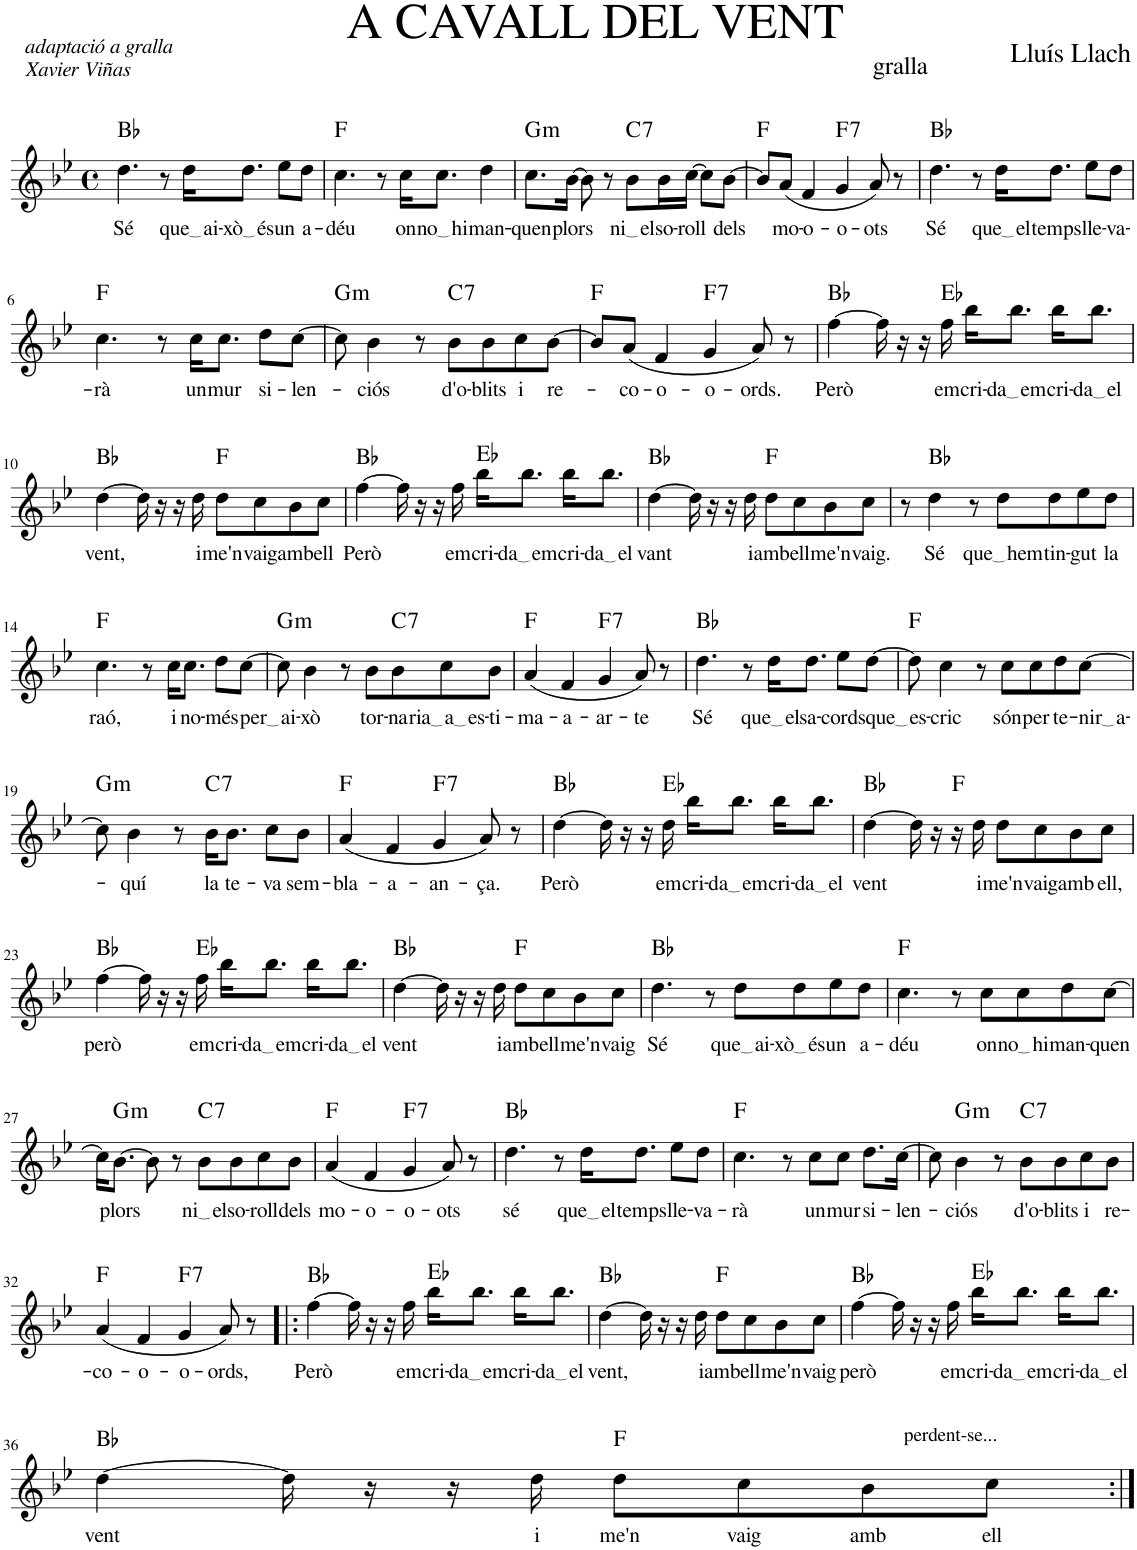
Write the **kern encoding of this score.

**kern	**text	**harte
*part1	*part1	*part1
*staff1	*staff1	*
*I"Oboè	*	*
*I'Ob.	*	*
*clefG2	*	*
*k[b-e-]	*	*
*M4/4	*	*
*met(c)	*	*
=1	=1	=1
!	!LO:LY:b	!
4.dd\	Sé	Bb:maj
8r	.	.
!	!LO:LY:b	!
16dd\KL	que ai	.
!	!LO:LY:b	!
8.dd\J	xò és	.
!	!LO:LY:b	!
8ee-\L	un	.
!	!LO:LY:b	!
8dd\J	a-	.
=2	=2	=2
!	!LO:LY:b	!
4.cc\	-déu	F:maj
8r	.	.
!	!LO:LY:b	!
16cc\KL	on	.
!	!LO:LY:b	!
8.cc\J	no hi	.
!	!LO:LY:b	!
4dd\	man-	.
=3	=3	=3
!	!LO:LY:b	!LO:H:kt=m
8.cc\L	-quen	G:min
!	!LO:LY:b	!
[16b-\Jk	plors	.
8b-\]	.	.
8r	.	.
!	!LO:LY:b	!LO:H:kt=7
8b-\L	ni el	C:7
!	!LO:LY:b	!
16b-\L	so-	.
!	!LO:LY:b	!
[16cc\JJ	-roll	.
8cc\L]	.	.
!	!LO:LY:b	!
[8b-\J	dels	.
=4	=4	=4
8b-/L]	.	F:maj
!	!LO:LY:b	!
(8a/J	mo-	.
!	!LO:LY:b	!
4f/	-o-	.
!	!LO:LY:b	!LO:H:kt=7
4g/	-o-	F:7
!	!LO:LY:b	!
8a/)	-ots	.
8r	.	.
=5	=5	=5
!	!LO:LY:b	!
4.dd\	Sé	Bb:maj
8r	.	.
!	!LO:LY:b	!
16dd\KL	que el	.
!	!LO:LY:b	!
8.dd\J	temps	.
!	!LO:LY:b	!
8ee-\L	lle-	.
!	!LO:LY:b	!
8dd\J	-va-	.
!!LO:LB:g=z
=6	=6	=6
!	!LO:LY:b	!
4.cc\	-rà	F:maj
8r	.	.
!	!LO:LY:b	!
16cc\KL	un	.
!	!LO:LY:b	!
8.cc\J	mur	.
!	!LO:LY:b	!
8dd\L	si-	.
!	!LO:LY:b	!
[8cc\J	-len-	.
=7	=7	=7
!	!	!LO:H:kt=m
8cc\]	.	G:min
!	!LO:LY:b	!
4b-\	-ciós	.
8r	.	.
!	!LO:LY:b	!LO:H:kt=7
8b-\L	d'o-	C:7
!	!LO:LY:b	!
8b-\	-blits	.
!	!LO:LY:b	!
8cc\	i	.
!	!LO:LY:b	!
[8b-\J	re-	.
=8	=8	=8
8b-/L]	.	F:maj
!	!LO:LY:b	!
(8a/J	-co-	.
!	!LO:LY:b	!
4f/	-o-	.
!	!LO:LY:b	!LO:H:kt=7
4g/	-o-	F:7
!	!LO:LY:b	!
8a/)	-ords.	.
8r	.	.
=9	=9	=9
!	!LO:LY:b	!
[4ff\	Però	Bb:maj
16ff\]	.	.
16r	.	.
16r	.	.
!	!LO:LY:b	!
16ff\	em	Eb:maj
!	!LO:LY:b	!
16bb-\KL	cri-	.
!	!LO:LY:b	!
8.bb-\J	da em	.
!	!LO:LY:b	!
16bb-\KL	cri-	.
!	!LO:LY:b	!
8.bb-\J	da el	.
!!LO:LB:g=z
=10	=10	=10
!	!LO:LY:b	!
[4dd\	vent,	Bb:maj
16dd\]	.	.
16r	.	.
16r	.	.
!	!LO:LY:b	!
16dd\	i	.
!	!LO:LY:b	!
8dd\L	me'n	F:maj
!	!LO:LY:b	!
8cc\	vaig	.
!	!LO:LY:b	!
8b-\	amb	.
!	!LO:LY:b	!
8cc\J	ell	.
=11	=11	=11
!	!LO:LY:b	!
[4ff\	Però	Bb:maj
16ff\]	.	.
16r	.	.
16r	.	.
!	!LO:LY:b	!
16ff\	em	.
!	!LO:LY:b	!
16bb-\KL	cri-	Eb:maj
!	!LO:LY:b	!
8.bb-\J	da em	.
!	!LO:LY:b	!
16bb-\KL	cri-	.
!	!LO:LY:b	!
8.bb-\J	da el	.
=12	=12	=12
!	!LO:LY:b	!
[4dd\	vant	Bb:maj
16dd\]	.	.
16r	.	.
16r	.	.
!	!LO:LY:b	!
16dd\	i	.
!	!LO:LY:b	!
8dd\L	amb	F:maj
!	!LO:LY:b	!
8cc\	ell	.
!	!LO:LY:b	!
8b-\	me'n	.
!	!LO:LY:b	!
8cc\J	vaig.	.
=13	=13	=13
8r	.	.
!	!LO:LY:b	!
4dd\	Sé	Bb:maj
8r	.	.
!	!LO:LY:b	!
8dd\L	que hem	.
!	!LO:LY:b	!
8dd\	tin-	.
!	!LO:LY:b	!
8ee-\	-gut	.
!	!LO:LY:b	!
8dd\J	la	.
!!LO:LB:g=z
=14	=14	=14
!	!LO:LY:b	!
4.cc\	raó,	F:maj
8r	.	.
!	!LO:LY:b	!
16cc\KL	i	.
!	!LO:LY:b	!
8.cc\J	no-	.
!	!LO:LY:b	!
8dd\L	-més	.
!	!LO:LY:b	!
[8cc\J	per ai	.
=15	=15	=15
!	!	!LO:H:kt=m
8cc\]	.	G:min
!	!LO:LY:b	!
4b-\	-xò	.
8r	.	.
!	!LO:LY:b	!
8b-\L	tor-	.
!	!LO:LY:b	!LO:H:kt=7
8b-\	-na	C:7
!	!LO:LY:b	!
8cc\	ria a es	.
!	!LO:LY:b	!
8b-\J	-ti-	.
=16	=16	=16
!	!LO:LY:b	!
(4a/	-ma-	F:maj
!	!LO:LY:b	!
4f/	-a-	.
!	!LO:LY:b	!LO:H:kt=7
4g/	-ar-	F:7
!	!LO:LY:b	!
8a/)	-te	.
8r	.	.
=17	=17	=17
!	!LO:LY:b	!
4.dd\	Sé	Bb:maj
8r	.	.
!	!LO:LY:b	!
16dd\KL	que els	.
!	!LO:LY:b	!
8.dd\J	a-	.
!	!LO:LY:b	!
8ee-\L	-cords	.
!	!LO:LY:b	!
[8dd\J	que es	.
=18	=18	=18
8dd\]	.	F:maj
!	!LO:LY:b	!
4cc\	-cric	.
8r	.	.
!	!LO:LY:b	!
8cc\L	són	.
!	!LO:LY:b	!
8cc\	per	.
!	!LO:LY:b	!
8dd\	te-	.
!	!LO:LY:b	!
[8cc\J	nir a	.
!!LO:LB:g=z
=19	=19	=19
!	!	!LO:H:kt=m
8cc\]	.	G:min
!	!LO:LY:b	!
4b-\	-quí	.
8r	.	.
!	!LO:LY:b	!LO:H:kt=7
16b-\KL	la	C:7
!	!LO:LY:b	!
8.b-\J	te-	.
!	!LO:LY:b	!
8cc\L	-va	.
!	!LO:LY:b	!
8b-\J	sem-	.
=20	=20	=20
!	!LO:LY:b	!
(4a/	-bla-	F:maj
!	!LO:LY:b	!
4f/	-a-	.
!	!LO:LY:b	!LO:H:kt=7
4g/	-an-	F:7
!	!LO:LY:b	!
8a/)	-ça.	.
8r	.	.
=21	=21	=21
!	!LO:LY:b	!
[4dd\	Però	Bb:maj
16dd\]	.	.
16r	.	.
16r	.	.
!	!LO:LY:b	!
16dd\	em	Eb:maj
!	!LO:LY:b	!
16bb-\KL	cri-	.
!	!LO:LY:b	!
8.bb-\J	da em	.
!	!LO:LY:b	!
16bb-\KL	cri-	.
!	!LO:LY:b	!
8.bb-\J	da el	.
=22	=22	=22
!	!LO:LY:b	!
[4dd\	vent	Bb:maj
16dd\]	.	.
16r	.	.
16r	.	F:maj
!	!LO:LY:b	!
16dd\	i	.
!	!LO:LY:b	!
8dd\L	me'n	.
!	!LO:LY:b	!
8cc\	vaig	.
!	!LO:LY:b	!
8b-\	amb	.
!	!LO:LY:b	!
8cc\J	ell,	.
!!LO:LB:g=z
=23	=23	=23
!	!LO:LY:b	!
[4ff\	però	Bb:maj
16ff\]	.	.
16r	.	.
16r	.	.
!	!LO:LY:b	!
16ff\	em	Eb:maj
!	!LO:LY:b	!
16bb-\KL	cri-	.
!	!LO:LY:b	!
8.bb-\J	da em	.
!	!LO:LY:b	!
16bb-\KL	cri-	.
!	!LO:LY:b	!
8.bb-\J	da el	.
=24	=24	=24
!	!LO:LY:b	!
[4dd\	vent	Bb:maj
16dd\]	.	.
16r	.	.
16r	.	.
!	!LO:LY:b	!
16dd\	i	.
!	!LO:LY:b	!
8dd\L	amb	F:maj
!	!LO:LY:b	!
8cc\	ell	.
!	!LO:LY:b	!
8b-\	me'n	.
!	!LO:LY:b	!
8cc\J	vaig	.
=25	=25	=25
!	!LO:LY:b	!
4.dd\	Sé	Bb:maj
8r	.	.
!	!LO:LY:b	!
8dd\L	que ai	.
!	!LO:LY:b	!
8dd\	xò és	.
!	!LO:LY:b	!
8ee-\	un	.
!	!LO:LY:b	!
8dd\J	a-	.
=26	=26	=26
!	!LO:LY:b	!
4.cc\	-déu	F:maj
8r	.	.
!	!LO:LY:b	!
8cc\L	on	.
!	!LO:LY:b	!
8cc\	no hi	.
!	!LO:LY:b	!
8dd\	man-	.
!	!LO:LY:b	!
[8cc\J	-quen	.
!!LO:LB:g=z
=27	=27	=27
16cc\KL]	.	.
!	!LO:LY:b	!LO:H:kt=m
[8.b-\J	plors	G:min
8b-\]	.	.
8r	.	.
!	!LO:LY:b	!LO:H:kt=7
8b-\L	ni el	C:7
!	!LO:LY:b	!
8b-\	so-	.
!	!LO:LY:b	!
8cc\	-roll	.
!	!LO:LY:b	!
8b-\J	dels	.
=28	=28	=28
!	!LO:LY:b	!
(4a/	mo-	F:maj
!	!LO:LY:b	!
4f/	-o-	.
!	!LO:LY:b	!LO:H:kt=7
4g/	-o-	F:7
!	!LO:LY:b	!
8a/)	-ots	.
8r	.	.
=29	=29	=29
!	!LO:LY:b	!
4.dd\	sé	Bb:maj
8r	.	.
!	!LO:LY:b	!
16dd\KL	que el	.
!	!LO:LY:b	!
8.dd\J	temps	.
!	!LO:LY:b	!
8ee-\L	lle-	.
!	!LO:LY:b	!
8dd\J	-va-	.
=30	=30	=30
!	!LO:LY:b	!
4.cc\	-rà	F:maj
8r	.	.
!	!LO:LY:b	!
8cc\L	un	.
!	!LO:LY:b	!
8cc\J	mur	.
!	!LO:LY:b	!
8.dd\L	si-	.
!	!LO:LY:b	!
[16cc\Jk	-len-	.
=31	=31	=31
8cc\]	.	.
!	!LO:LY:b	!LO:H:kt=m
4b-\	-ciós	G:min
8r	.	.
!	!LO:LY:b	!LO:H:kt=7
8b-\L	d'o-	C:7
!	!LO:LY:b	!
8b-\	-blits	.
!	!LO:LY:b	!
8cc\	i	.
!	!LO:LY:b	!
8b-\J	re-	.
!!LO:LB:g=z
=32	=32	=32
!	!LO:LY:b	!
(4a/	-co-	F:maj
!	!LO:LY:b	!
4f/	-o-	.
!	!LO:LY:b	!LO:H:kt=7
4g/	-o-	F:7
!	!LO:LY:b	!
8a/)	-ords,	.
8r	.	.
=33!|:	=33!|:	=33!|:
!	!LO:LY:b	!
[4ff\	Però	Bb:maj
16ff\]	.	.
16r	.	.
16r	.	.
!	!LO:LY:b	!
16ff\	em	.
!	!LO:LY:b	!
16bb-\KL	cri-	Eb:maj
!	!LO:LY:b	!
8.bb-\J	da em	.
!	!LO:LY:b	!
16bb-\KL	cri-	.
!	!LO:LY:b	!
8.bb-\J	da el	.
=34	=34	=34
!	!LO:LY:b	!
[4dd\	vent,	Bb:maj
16dd\]	.	.
16r	.	.
16r	.	.
!	!LO:LY:b	!
16dd\	i	.
!	!LO:LY:b	!
8dd\L	amb	F:maj
!	!LO:LY:b	!
8cc\	ell	.
!	!LO:LY:b	!
8b-\	me'n	.
!	!LO:LY:b	!
8cc\J	vaig	.
=35	=35	=35
!	!LO:LY:b	!
[4ff\	però	Bb:maj
16ff\]	.	.
16r	.	.
16r	.	.
!	!LO:LY:b	!
16ff\	em	.
!	!LO:LY:b	!
16bb-\KL	cri-	Eb:maj
!	!LO:LY:b	!
8.bb-\J	da em	.
!	!LO:LY:b	!
16bb-\KL	cri-	.
!	!LO:LY:b	!
8.bb-\J	da el	.
!!LO:LB:g=z
=36	=36	=36
!	!LO:LY:b	!
[4dd\	vent	Bb:maj
16dd\]	.	.
16r	.	.
16r	.	.
!	!LO:LY:b	!
16dd\	i	.
!	!LO:LY:b	!
8dd\L	me'n	F:maj
!	!LO:LY:b	!
8cc\	vaig	.
!	!LO:LY:b	!
8b-\	amb	.
!LO:TX:a:t=perdent-se...	!	!
!	!LO:LY:b	!
8cc\J	ell	.
=:|!	=:|!	=:|!
*-	*-	*-
